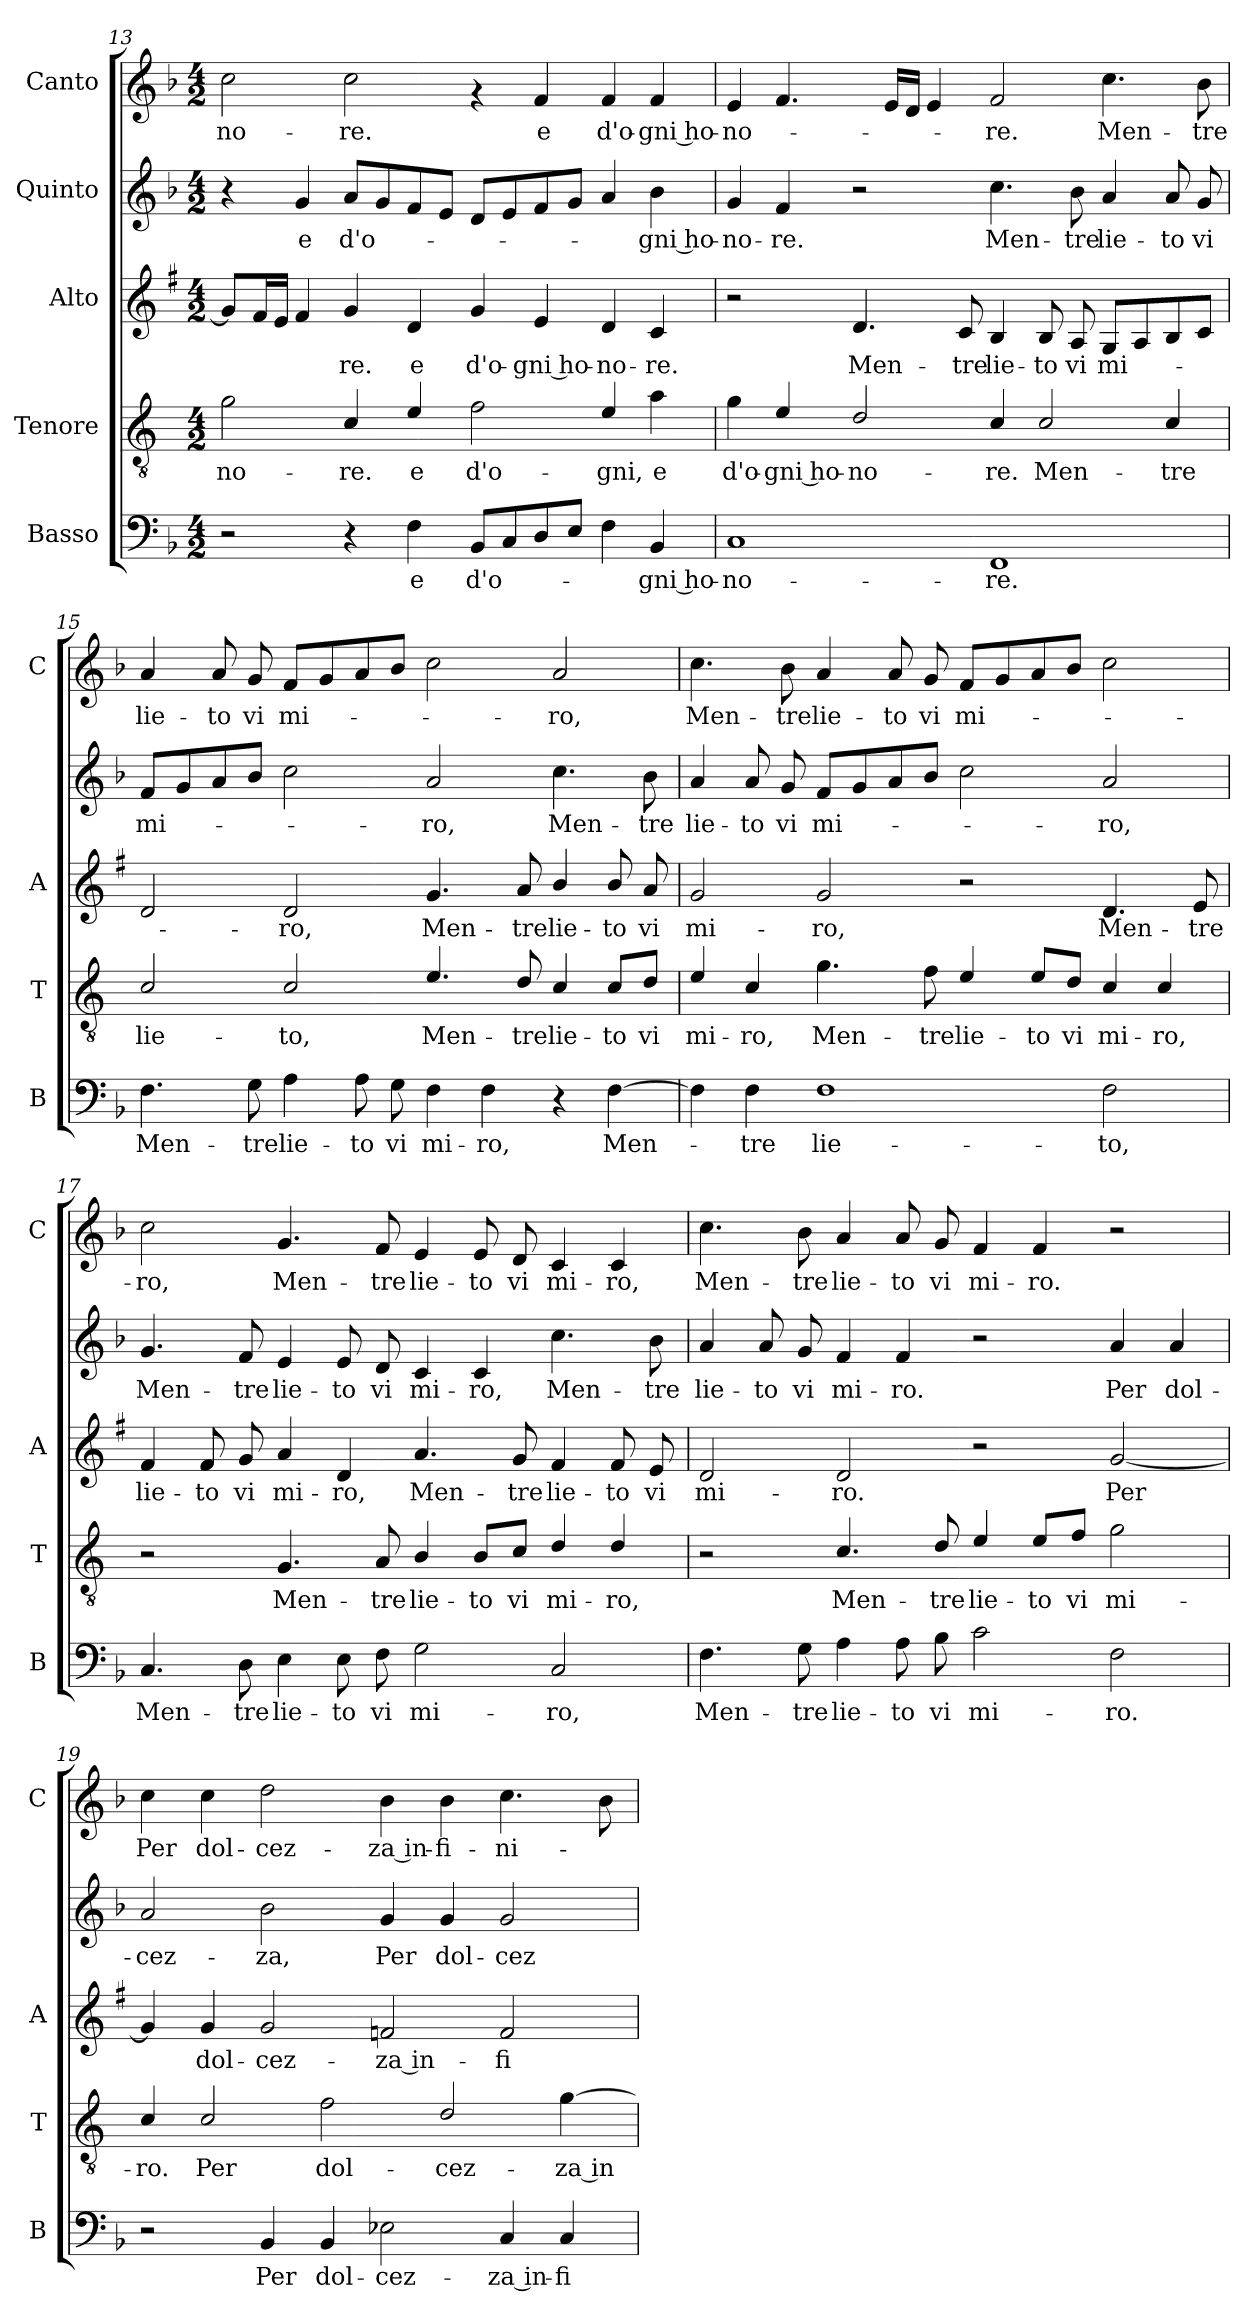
**kern	**text	**kern	**text	**kern	**text	**kern	**text	**kern	**text
*part5	*part5	*part4	*part4	*part3	*part3	*part2	*part2	*part1	*part1
*staff5	*staff5	*staff4	*staff4	*staff3	*staff3	*staff2	*staff2	*staff1	*staff1
*I"Basso	*	*I"Tenore	*	*I"Alto	*	*I"Quinto	*	*I"Canto	*
*I'B	*	*I'T	*	*I'A	*	*	*	*I'C	*
*clefF4	*	*clefGv2	*	*clefG2	*	*clefG2	*	*clefG2	*
*	*	*ITrd4c7	*	*ITrd1c2	*	*	*	*	*
*k[b-]	*	*k[b-]	*	*k[b-]	*	*k[b-]	*	*k[b-]	*
*F:	*	*F:	*	*F:	*	*F:	*	*F:	*
*M4/2	*	*M4/2	*	*M4/2	*	*M4/2	*	*M4/2	*
=13	=13	=13	=13	=13	=13	=13	=13	=13	=13
!	!	!	!LO:LY:b	!	!	!	!	!	!LO:LY:b
2r	.	2c\	-no-	8f/L]	.	4r	.	2cc\	-no-
.	.	.	.	16e/L	.	.	.	.	.
.	.	.	.	16d/JJ	.	.	.	.	.
!	!	!	!	!	!	!	!LO:LY:b	!	!
.	.	.	.	4e/	.	4g/	e	.	.
!	!	!	!LO:LY:b	!	!LO:LY:b	!	!LO:LY:b	!	!LO:LY:b
4r	.	4F/	-re.	4f/	-re.	8a/L	d'o-	2cc\	-re.
.	.	.	.	.	.	8g/	.	.	.
!	!LO:LY:b	!	!LO:LY:b	!	!LO:LY:b	!	!	!	!
4F\	e	4A/	e	4c/	e	8f/	.	.	.
.	.	.	.	.	.	8e/J	.	.	.
!	!LO:LY:b	!	!LO:LY:b	!	!LO:LY:b	!	!	!	!
8BB-/L	d'o-	2B-\	d'o-	4f/	d'o-	8d/L	.	4rf	.
8C/	.	.	.	.	.	8e/	.	.	.
!	!	!	!	!	!LO:LY:b	!	!	!	!LO:LY:b
8D/	.	.	.	4d/	-gni ho-	8f/	.	4f/	e
8E/J	.	.	.	.	.	8g/J	.	.	.
!	!	!	!LO:LY:b	!	!LO:LY:b	!	!	!	!LO:LY:b
4F\	.	4A/	-gni,	4c/	-no-	4a/	.	4f/	d'o-
!	!LO:LY:b	!	!LO:LY:b	!	!LO:LY:b	!	!LO:LY:b	!	!LO:LY:b
4BB-/	-gni ho-	4d\	e	4B-/	-re.	4b-\	-gni ho-	4f/	-gni ho-
=14	=14	=14	=14	=14	=14	=14	=14	=14	=14
!	!LO:LY:b	!	!LO:LY:b	!	!	!	!LO:LY:b	!	!LO:LY:b
1C	-no-	4c\	d'o-	2r	.	4g/	-no-	4e/	-no-
!	!	!	!LO:LY:b	!	!	!	!LO:LY:b	!	!
.	.	4A/	-gni ho-	.	.	4f/	-re.	4.f/	.
!	!	!	!LO:LY:b	!	!LO:LY:b	!	!	!	!
.	.	2G/	-no-	4.c/	Men-	2r	.	.	.
.	.	.	.	.	.	.	.	16e/LL	.
.	.	.	.	.	.	.	.	16d/JJ	.
.	.	.	.	.	.	.	.	4e/	.
!	!	!	!	!	!LO:LY:b	!	!	!	!
.	.	.	.	8B-/	-tre	.	.	.	.
!	!LO:LY:b	!	!LO:LY:b	!	!LO:LY:b	!	!LO:LY:b	!	!LO:LY:b
1FF	-re.	4F/	-re.	4A/	lie-	4.cc\	Men-	2f/	-re.
!	!	!	!LO:LY:b	!	!LO:LY:b	!	!	!	!
.	.	2F/	Men-	8A/	-to	.	.	.	.
!	!	!	!	!	!LO:LY:b	!	!LO:LY:b	!	!
.	.	.	.	8G/	vi	8b-\	-tre	.	.
!	!	!	!	!	!LO:LY:b	!	!LO:LY:b	!	!LO:LY:b
.	.	.	.	8F/L	mi-	4a/	lie-	4.cc\	Men-
.	.	.	.	8G/	.	.	.	.	.
!	!	!	!LO:LY:b	!	!	!	!LO:LY:b	!	!
.	.	4F/	-tre	8A/	.	8a/	-to	.	.
!	!	!	!	!	!	!	!LO:LY:b	!	!LO:LY:b
.	.	.	.	8B-/J	.	8g/	vi	8b-\	-tre
!!LO:PB:g=z
=15	=15	=15	=15	=15	=15	=15	=15	=15	=15
!	!LO:LY:b	!	!LO:LY:b	!	!	!	!LO:LY:b	!	!LO:LY:b
4.F\	Men-	2F/	lie-	2c/	.	8f/L	mi-	4a/	lie-
.	.	.	.	.	.	8g/	.	.	.
!	!	!	!	!	!	!	!	!	!LO:LY:b
.	.	.	.	.	.	8a/	.	8a/	-to
!	!LO:LY:b	!	!	!	!	!	!	!	!LO:LY:b
8G\	-tre	.	.	.	.	8b-/J	.	8g/	vi
!	!LO:LY:b	!	!LO:LY:b	!	!LO:LY:b	!	!	!	!LO:LY:b
4A\	lie-	2F/	-to,	2c/	-ro,	2cc\	.	8f/L	mi-
.	.	.	.	.	.	.	.	8g/	.
!	!LO:LY:b	!	!	!	!	!	!	!	!
8A\	-to	.	.	.	.	.	.	8a/	.
!	!LO:LY:b	!	!	!	!	!	!	!	!
8G\	vi	.	.	.	.	.	.	8b-/J	.
!	!LO:LY:b	!	!LO:LY:b	!	!LO:LY:b	!	!LO:LY:b	!	!
4F\	mi-	4.A/	Men-	4.f/	Men-	2a/	-ro,	2cc\	.
!	!LO:LY:b	!	!	!	!	!	!	!	!
4F\	-ro,	.	.	.	.	.	.	.	.
!	!	!	!LO:LY:b	!	!LO:LY:b	!	!	!	!
.	.	8G/	-tre	8g/	-tre	.	.	.	.
!	!	!	!LO:LY:b	!	!LO:LY:b	!	!LO:LY:b	!	!LO:LY:b
4r	.	4F/	lie-	4a/	lie-	4.cc\	Men-	2a/	-ro,
!	!LO:LY:b	!	!LO:LY:b	!	!LO:LY:b	!	!	!	!
[4F\	Men-	8F/L	-to	8a/	-to	.	.	.	.
!	!	!	!LO:LY:b	!	!LO:LY:b	!	!LO:LY:b	!	!
.	.	8G/J	vi	8g/	vi	8b-\	-tre	.	.
=16	=16	=16	=16	=16	=16	=16	=16	=16	=16
!	!	!	!LO:LY:b	!	!LO:LY:b	!	!LO:LY:b	!	!LO:LY:b
4F\]	.	4A/	mi-	2f/	mi-	4a/	lie-	4.cc\	Men-
!	!LO:LY:b	!	!LO:LY:b	!	!	!	!LO:LY:b	!	!
4F\	-tre	4F/	-ro,	.	.	8a/	-to	.	.
!	!	!	!	!	!	!	!LO:LY:b	!	!LO:LY:b
.	.	.	.	.	.	8g/	vi	8b-\	-tre
!	!LO:LY:b	!	!LO:LY:b	!	!LO:LY:b	!	!LO:LY:b	!	!LO:LY:b
1F	lie-	4.c\	Men-	2f/	-ro,	8f/L	mi-	4a/	lie-
.	.	.	.	.	.	8g/	.	.	.
!	!	!	!	!	!	!	!	!	!LO:LY:b
.	.	.	.	.	.	8a/	.	8a/	-to
!	!	!	!LO:LY:b	!	!	!	!	!	!LO:LY:b
.	.	8B-\	-tre	.	.	8b-/J	.	8g/	vi
!	!	!	!LO:LY:b	!	!	!	!	!	!LO:LY:b
.	.	4A/	lie-	2r	.	2cc\	.	8f/L	mi-
.	.	.	.	.	.	.	.	8g/	.
!	!	!	!LO:LY:b	!	!	!	!	!	!
.	.	8A/L	-to	.	.	.	.	8a/	.
!	!	!	!LO:LY:b	!	!	!	!	!	!
.	.	8G/J	vi	.	.	.	.	8b-/J	.
!	!LO:LY:b	!	!LO:LY:b	!	!LO:LY:b	!	!LO:LY:b	!	!
2F\	-to,	4F/	mi-	4.c/	Men-	2a/	-ro,	2cc\	.
!	!	!	!LO:LY:b	!	!	!	!	!	!
.	.	4F/	-ro,	.	.	.	.	.	.
!	!	!	!	!	!LO:LY:b	!	!	!	!
.	.	.	.	8d/	-tre	.	.	.	.
=17	=17	=17	=17	=17	=17	=17	=17	=17	=17
!	!LO:LY:b	!	!	!	!LO:LY:b	!	!LO:LY:b	!	!LO:LY:b
4.C/	Men-	2r	.	4e/	lie-	4.g/	Men-	2cc\	-ro,
!	!	!	!	!	!LO:LY:b	!	!	!	!
.	.	.	.	8e/	-to	.	.	.	.
!	!LO:LY:b	!	!	!	!LO:LY:b	!	!LO:LY:b	!	!
8D\	-tre	.	.	8f/	vi	8f/	-tre	.	.
!	!LO:LY:b	!	!LO:LY:b	!	!LO:LY:b	!	!LO:LY:b	!	!LO:LY:b
4E\	lie-	4.C/	Men-	4g/	mi-	4e/	lie-	4.g/	Men-
!	!LO:LY:b	!	!	!	!LO:LY:b	!	!LO:LY:b	!	!
8E\	-to	.	.	4c/	-ro,	8e/	-to	.	.
!	!LO:LY:b	!	!LO:LY:b	!	!	!	!LO:LY:b	!	!LO:LY:b
8F\	vi	8D/	-tre	.	.	8d/	vi	8f/	-tre
!	!LO:LY:b	!	!LO:LY:b	!	!LO:LY:b	!	!LO:LY:b	!	!LO:LY:b
2G\	mi-	4E/	lie-	4.g/	Men-	4c/	mi-	4e/	lie-
!	!	!	!LO:LY:b	!	!	!	!LO:LY:b	!	!LO:LY:b
.	.	8E/L	-to	.	.	4c/	-ro,	8e/	-to
!	!	!	!LO:LY:b	!	!LO:LY:b	!	!	!	!LO:LY:b
.	.	8F/J	vi	8f/	-tre	.	.	8d/	vi
!	!LO:LY:b	!	!LO:LY:b	!	!LO:LY:b	!	!LO:LY:b	!	!LO:LY:b
2C/	-ro,	4G/	mi-	4e/	lie-	4.cc\	Men-	4c/	mi-
!	!	!	!LO:LY:b	!	!LO:LY:b	!	!	!	!LO:LY:b
.	.	4G/	-ro,	8e/	-to	.	.	4c/	-ro,
!	!	!	!	!	!LO:LY:b	!	!LO:LY:b	!	!
.	.	.	.	8d/	vi	8b-\	-tre	.	.
!!LO:LB:g=z
=18	=18	=18	=18	=18	=18	=18	=18	=18	=18
!	!LO:LY:b	!	!	!	!LO:LY:b	!	!LO:LY:b	!	!LO:LY:b
4.F\	Men-	2r	.	2c/	mi-	4a/	lie-	4.cc\	Men-
!	!	!	!	!	!	!	!LO:LY:b	!	!
.	.	.	.	.	.	8a/	-to	.	.
!	!LO:LY:b	!	!	!	!	!	!LO:LY:b	!	!LO:LY:b
8G\	-tre	.	.	.	.	8g/	vi	8b-\	-tre
!	!LO:LY:b	!	!LO:LY:b	!	!LO:LY:b	!	!LO:LY:b	!	!LO:LY:b
4A\	lie-	4.F/	Men-	2c/	-ro.	4f/	mi-	4a/	lie-
!	!LO:LY:b	!	!	!	!	!	!LO:LY:b	!	!LO:LY:b
8A\	-to	.	.	.	.	4f/	-ro.	8a/	-to
!	!LO:LY:b	!	!LO:LY:b	!	!	!	!	!	!LO:LY:b
8B-\	vi	8G/	-tre	.	.	.	.	8g/	vi
!	!LO:LY:b	!	!LO:LY:b	!	!	!	!	!	!LO:LY:b
2c\	mi-	4A/	lie-	2r	.	2r	.	4f/	mi-
!	!	!	!LO:LY:b	!	!	!	!	!	!LO:LY:b
.	.	8A/L	-to	.	.	.	.	4f/	-ro.
!	!	!	!LO:LY:b	!	!	!	!	!	!
.	.	8B-/J	vi	.	.	.	.	.	.
!	!LO:LY:b	!	!LO:LY:b	!	!LO:LY:b	!	!LO:LY:b	!	!
2F\	-ro.	2c\	mi-	[2f/	Per	4a/	Per	2r	.
!	!	!	!	!	!	!	!LO:LY:b	!	!
.	.	.	.	.	.	4a/	dol-	.	.
=19	=19	=19	=19	=19	=19	=19	=19	=19	=19
!	!	!	!LO:LY:b	!	!	!	!LO:LY:b	!	!LO:LY:b
2r	.	4F/	-ro.	4f/]	.	2a/	-cez-	4cc\	Per
!	!	!	!LO:LY:b	!	!LO:LY:b	!	!	!	!LO:LY:b
.	.	2F/	Per	4f/	dol-	.	.	4cc\	dol-
!	!LO:LY:b	!	!	!	!LO:LY:b	!	!LO:LY:b	!	!LO:LY:b
4BB-/	Per	.	.	2f/	-cez-	2b-\	-za,	2dd\	-cez-
!	!LO:LY:b	!	!LO:LY:b	!	!	!	!	!	!
4BB-/	dol-	2B-\	dol-	.	.	.	.	.	.
!	!LO:LY:b	!	!	!	!LO:LY:b	!	!LO:LY:b	!	!LO:LY:b
2E-X\	-cez-	.	.	2e-X/	-za in-	4g/	Per	4b-\	-za in-
!	!	!	!LO:LY:b	!	!	!	!LO:LY:b	!	!LO:LY:b
.	.	2G/	-cez-	.	.	4g/	dol-	4b-\	-fi-
!	!LO:LY:b	!	!	!	!LO:LY:b	!	!LO:LY:b	!	!LO:LY:b
4C/	-za in-	.	.	2e-/	-fi-	2g/	-cez-	4.cc\	-ni-
!	!LO:LY:b	!	!LO:LY:b	!	!	!	!	!	!
4C/	-fi-	[4c\	-za in-	.	.	.	.	.	.
.	.	.	.	.	.	.	.	8b-\	.
=	=	=	=	=	=	=	=	=	=
*-	*-	*-	*-	*-	*-	*-	*-	*-	*-
